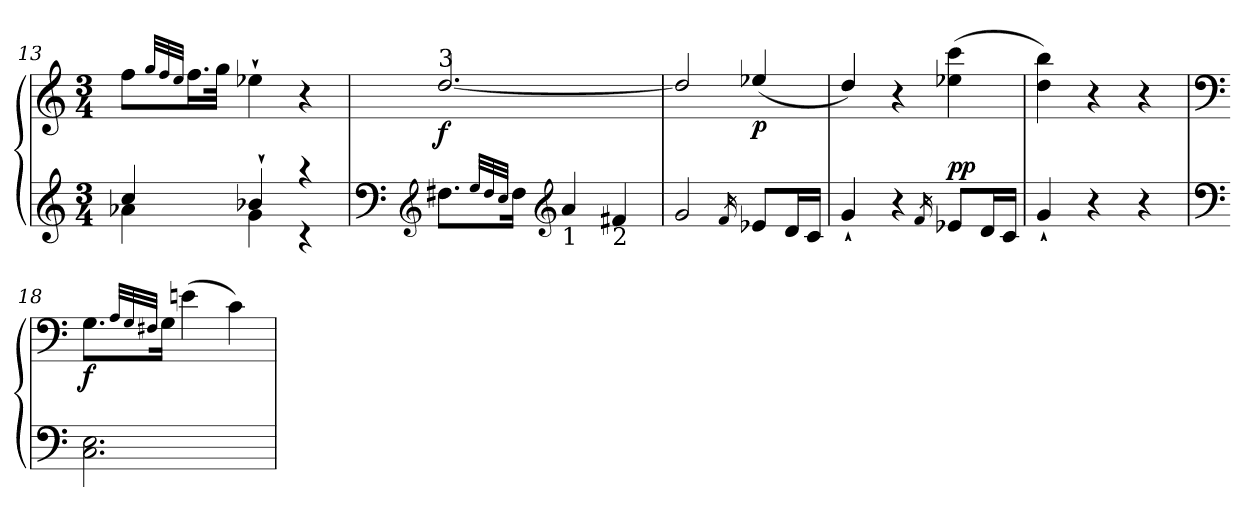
**kern	**kern	**dynam
*part1	*part1	*part1
*staff2	*staff1	*staff1/2
!!LO:LB:g=z
*clefG2	*clefG2	*
*k[]	*k[]	*
*M3/4	*M3/4	*
=13	=13	=13
*^	*	*
4cc/	4a-X\	8ff\L	.
.	.	32qgg/LLL	.
.	.	32qff/	.
.	.	32qee/JJJ	.
.	.	16.ff\L	.
.	.	32gg\JJk	.
4b-X`/	4g\	4ee-X`\	.
4raa	4rc	4r	.
*v	*v	*	*
=14	=14	=14
*clefF4	*	*
*^	*	*
!	!	!LO:TX:a:t=3	!
!LO:TX:b:t=2	!	!	!
!	!	!	!LO:DY:b
*v	*v	*	*
8.F#X\L	[2.dd/	f
32qG/LLL	.	.
32qF#/	.	.
32qE/JJJ	.	.
16F#\Jk	.	.
*clefG2	*	*
!LO:TX:b:t=1	!	!
4a/	.	.
!LO:TX:b:t=2	!	!
4f#X/	.	.
=15	=15	=15
2g/	2dd/]	.
16qf/	.	.
!	!	!LO:DY:b
8e-X/L	(>4ee-X/	p
16d/L	.	.
16c/JJ	.	.
=16	=16	=16
4g`/	4dd/)	.
4r	4r	.
16qf/	.	.
!	!	!LO:DY:a=2
8e-X/L	(>4ee-X\ 4ccc\	pp
16d/L	.	.
16c/JJ	.	.
=17	=17	=17
4g`/	4dd\ 4bb\)	.
4r	4r	.
4r	4r	.
!!LO:LB:g=z
=18	=18	=18
*clefF4	*clefF4	*
!	!	!LO:DY:b
2.C\ 2.E\	8.G\L	f
.	32qA/LLL	.
.	32qG/	.
.	32qF#X/JJJ	.
.	16G\Jk	.
.	(>4eni\	.
.	4c\)	.
=	=	=
*-	*-	*-
